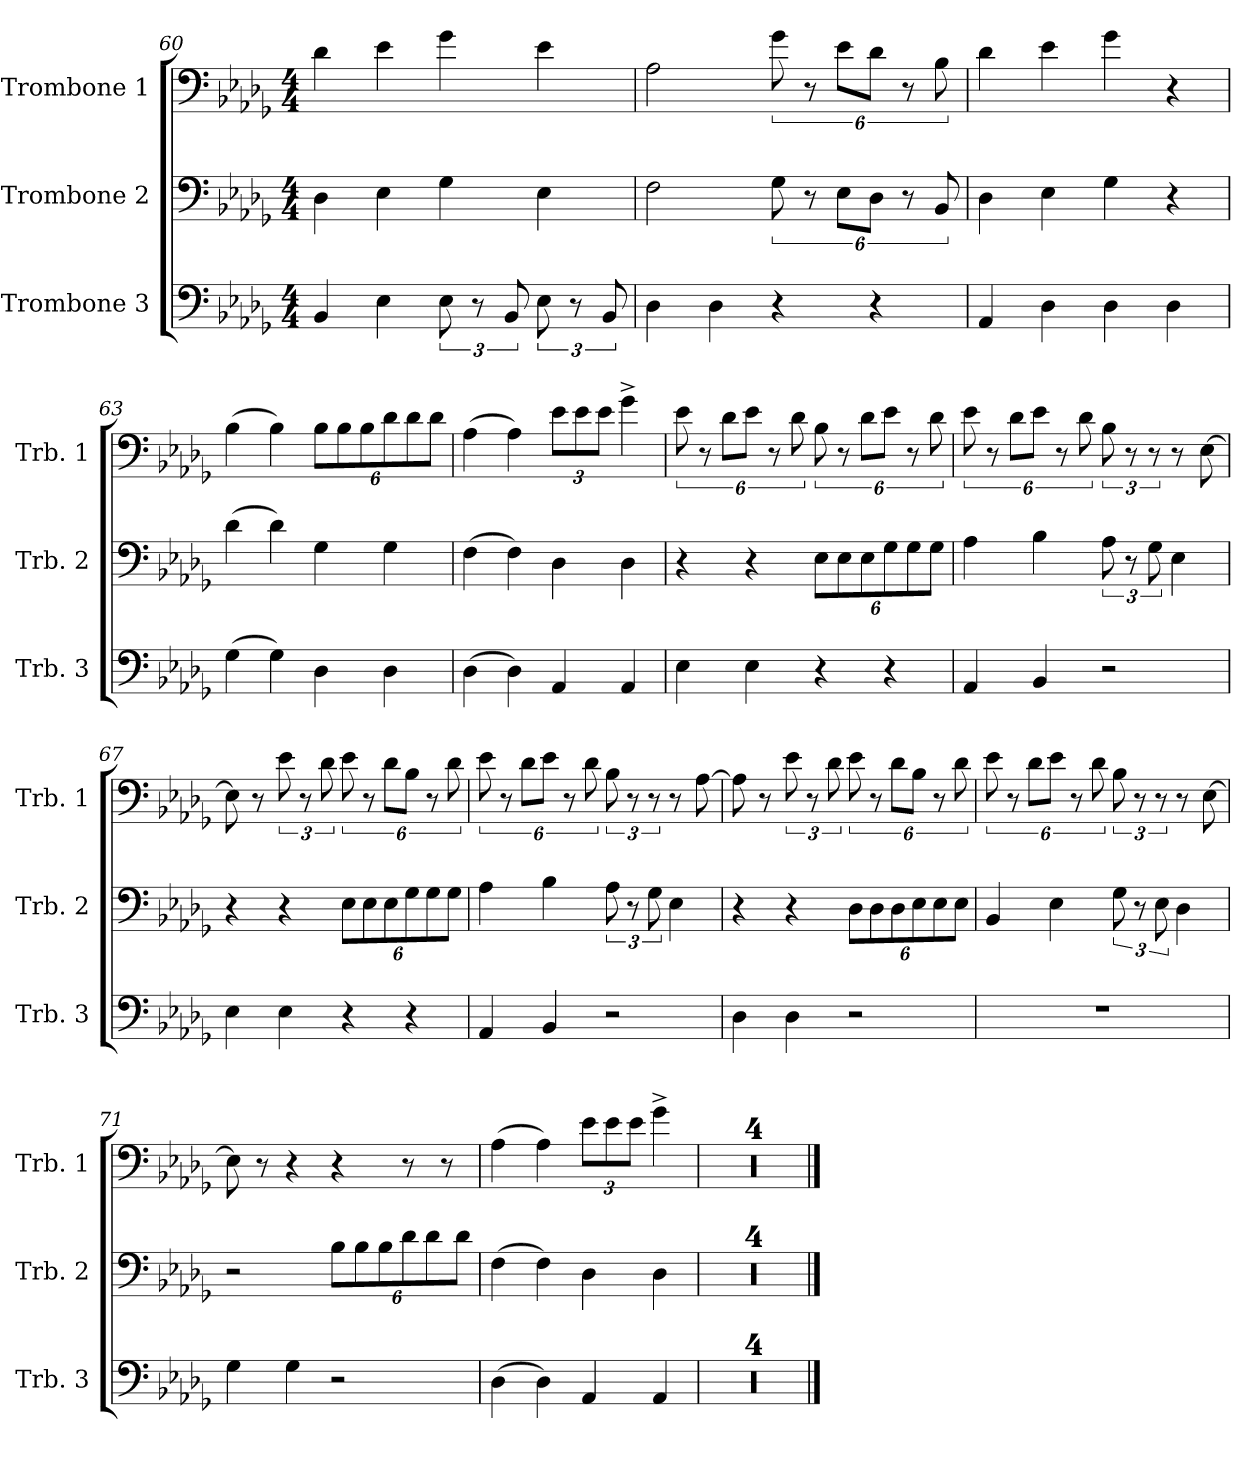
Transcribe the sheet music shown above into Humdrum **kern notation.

**kern	**kern	**kern
*part3	*part2	*part1
*staff3	*staff2	*staff1
*I"Trombone 3	*I"Trombone 2	*I"Trombone 1
*I'Trb. 3	*I'Trb. 2	*I'Trb. 1
*clefF4	*clefF4	*clefF4
*k[b-e-a-d-g-]	*k[b-e-a-d-g-]	*k[b-e-a-d-g-]
*M4/4	*M4/4	*M4/4
=60	=60	=60
4BB-/	4D-\	4d-\
4E-\	4E-\	4e-\
12E-\	4G-\	4g-\
12r	.	.
12BB-/	.	.
12E-\	4E-\	4e-\
12r	.	.
12BB-/	.	.
=61	=61	=61
4D-\	2F\	2A-\
4D-\	.	.
4r	12G-\	12g-\
.	12r	12r
.	12E-\L	12e-\L
4r	12D-\J	12d-\J
.	12r	12r
.	12BB-/	12B-\
=62	=62	=62
4AA-/	4D-\	4d-\
4D-\	4E-\	4e-\
4D-\	4G-\	4g-\
4D-\	4r	4r
!!LO:LB:g=z
=63	=63	=63
(4G-\	(4d-\	(4B-\
4G-\)	4d-\)	4B-\)
*	*	*Xbrackettup
4D-\	4G-\	12B-\L
.	.	12B-\
.	.	12B-\
4D-\	4G-\	12d-\
.	.	12d-\
.	.	12d-\J
=64	=64	=64
(4D-\	(4F\	(4A-\
4D-\)	4F\)	4A-\)
4AA-/	4D-\	12e-\L
.	.	12e-\
.	.	12e-\J
4AA-/	4D-\	4g-^\
=65	=65	=65
*	*	*brackettup
4E-\	4r	12e-\
.	.	12r
.	.	12d-\L
4E-\	4r	12e-\J
.	.	12r
.	.	12d-\
*	*Xbrackettup	*
4r	12E-\L	12B-\
.	12E-\	12r
.	12E-\	12d-\L
4r	12G-\	12e-\J
.	12G-\	12r
.	12G-\J	12d-\
=66	=66	=66
4AA-/	4A-\	12e-\
.	.	12r
.	.	12d-\L
4BB-/	4B-\	12e-\J
.	.	12r
.	.	12d-\
*	*brackettup	*
2r	12A-\	12B-\
.	12r	12r
.	12G-\	12r
.	4E-\	8r
.	.	[8E-\
!!LO:LB:g=z
=67	=67	=67
4E-\	4r	8E-\]
.	.	8r
4E-\	4r	12e-\
.	.	12r
.	.	12d-\
*	*Xbrackettup	*
4r	12E-\L	12e-\
.	12E-\	12r
.	12E-\	12d-\L
4r	12G-\	12B-\J
.	12G-\	12r
.	12G-\J	12d-\
=68	=68	=68
4AA-/	4A-\	12e-\
.	.	12r
.	.	12d-\L
4BB-/	4B-\	12e-\J
.	.	12r
.	.	12d-\
*	*brackettup	*
2r	12A-\	12B-\
.	12r	12r
.	12G-\	12r
.	4E-\	8r
.	.	[8A-\
=69	=69	=69
4D-\	4r	8A-\]
.	.	8r
4D-\	4r	12e-\
.	.	12r
.	.	12d-\
*	*Xbrackettup	*
2r	12D-\L	12e-\
.	12D-\	12r
.	12D-\	12d-\L
.	12E-\	12B-\J
.	12E-\	12r
.	12E-\J	12d-\
!!LO:PB:g=z
=70	=70	=70
1r	4BB-/	12e-\
.	.	12r
.	.	12d-\L
.	4E-\	12e-\J
.	.	12r
.	.	12d-\
*	*brackettup	*
.	12G-\	12B-\
.	12r	12r
.	12E-\	12r
.	4D-\	8r
.	.	[8E-\
=71	=71	=71
4G-\	2r	8E-\]
.	.	8r
4G-\	.	4r
*	*Xbrackettup	*
2r	12B-\L	4r
.	12B-\	.
.	12B-\	.
.	12d-\	8r
.	12d-\	.
.	.	8r
.	12d-\J	.
=72	=72	=72
(4D-\	(4F\	(4A-\
4D-\)	4F\)	4A-\)
*	*	*Xbrackettup
4AA-/	4D-\	12e-\L
.	.	12e-\
.	.	12e-\J
4AA-/	4D-\	4g-^\
=73	=73	=73
1r	1r	1r
=74	=74	=74
1r	1r	1r
=75	=75	=75
1r	1r	1r
=76	=76	=76
1r	1r	1r
==	==	==
*-	*-	*-
